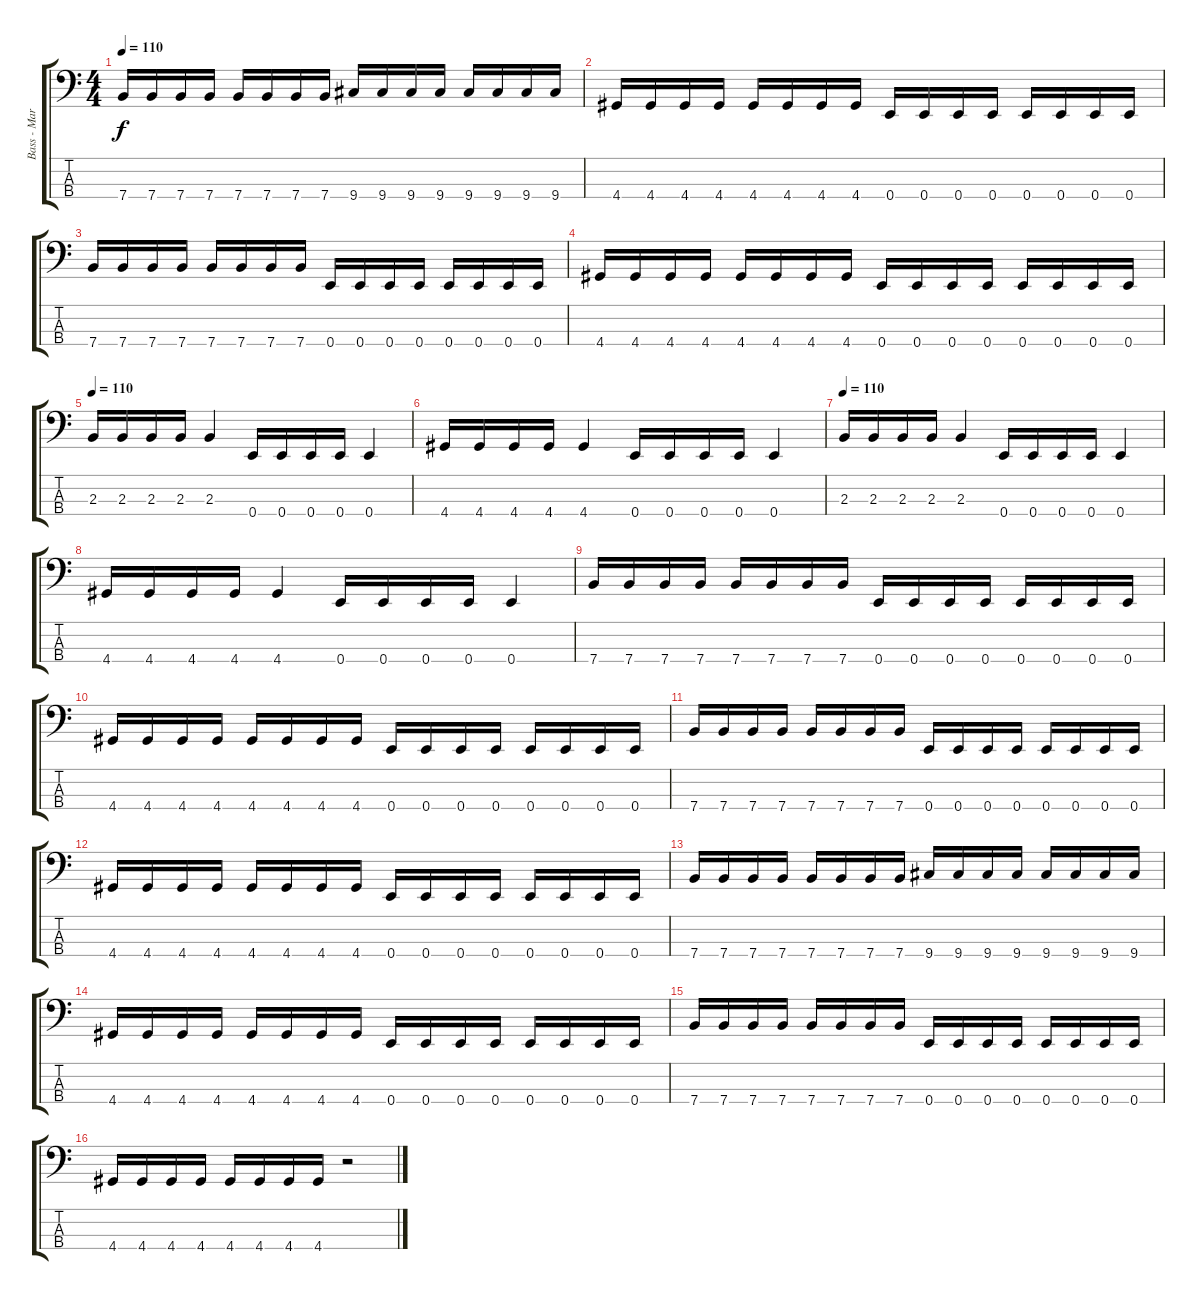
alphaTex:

\track ("Bass - Mark Allan Hoppus" "Bass - Mar") {instrument electricbasspick}
\staff {score tabs}
\tuning (G2 D2 A1 E1) {hide}
\ts (4 4)
\tempo 110
\clef f4
\ks c
7.4.16{dy f} 7.4.16 7.4.16 7.4.16 7.4.16 7.4.16 7.4.16 7.4.16 9.4.16 9.4.16 9.4.16 9.4.16 9.4.16 9.4.16 9.4.16 9.4.16 |
4.4.16 4.4.16 4.4.16 4.4.16 4.4.16 4.4.16 4.4.16 4.4.16 0.4.16 0.4.16 0.4.16 0.4.16 0.4.16 0.4.16 0.4.16 0.4.16 |
7.4.16 7.4.16 7.4.16 7.4.16 7.4.16 7.4.16 7.4.16 7.4.16 0.4.16 0.4.16 0.4.16 0.4.16 0.4.16 0.4.16 0.4.16 0.4.16 |
4.4.16 4.4.16 4.4.16 4.4.16 4.4.16 4.4.16 4.4.16 4.4.16 0.4.16 0.4.16 0.4.16 0.4.16 0.4.16 0.4.16 0.4.16 0.4.16 |
\tempo 110
2.3.16{instrument slapbass1} 2.3.16 2.3.16 2.3.16 2.3.4 0.4.16 0.4.16 0.4.16 0.4.16 0.4.4 |
4.4.16 4.4.16 4.4.16 4.4.16 4.4.4 0.4.16 0.4.16 0.4.16 0.4.16 0.4.4 |
\tempo 110
2.3.16{instrument slapbass1} 2.3.16 2.3.16 2.3.16 2.3.4 0.4.16 0.4.16 0.4.16 0.4.16 0.4.4 |
4.4.16 4.4.16 4.4.16 4.4.16 4.4.4 0.4.16 0.4.16 0.4.16 0.4.16 0.4.4 |
7.4.16 7.4.16 7.4.16 7.4.16 7.4.16 7.4.16 7.4.16 7.4.16 0.4.16 0.4.16 0.4.16 0.4.16 0.4.16 0.4.16 0.4.16 0.4.16 |
4.4.16 4.4.16 4.4.16 4.4.16 4.4.16 4.4.16 4.4.16 4.4.16 0.4.16 0.4.16 0.4.16 0.4.16 0.4.16 0.4.16 0.4.16 0.4.16 |
7.4.16 7.4.16 7.4.16 7.4.16 7.4.16 7.4.16 7.4.16 7.4.16 0.4.16 0.4.16 0.4.16 0.4.16 0.4.16 0.4.16 0.4.16 0.4.16 |
4.4.16 4.4.16 4.4.16 4.4.16 4.4.16 4.4.16 4.4.16 4.4.16 0.4.16 0.4.16 0.4.16 0.4.16 0.4.16 0.4.16 0.4.16 0.4.16 |
7.4.16 7.4.16 7.4.16 7.4.16 7.4.16 7.4.16 7.4.16 7.4.16 9.4.16 9.4.16 9.4.16 9.4.16 9.4.16 9.4.16 9.4.16 9.4.16 |
4.4.16 4.4.16 4.4.16 4.4.16 4.4.16 4.4.16 4.4.16 4.4.16 0.4.16 0.4.16 0.4.16 0.4.16 0.4.16 0.4.16 0.4.16 0.4.16 |
7.4.16 7.4.16 7.4.16 7.4.16 7.4.16 7.4.16 7.4.16 7.4.16 0.4.16 0.4.16 0.4.16 0.4.16 0.4.16 0.4.16 0.4.16 0.4.16 |
4.4.16 4.4.16 4.4.16 4.4.16 4.4.16 4.4.16 4.4.16 4.4.16 r.2
